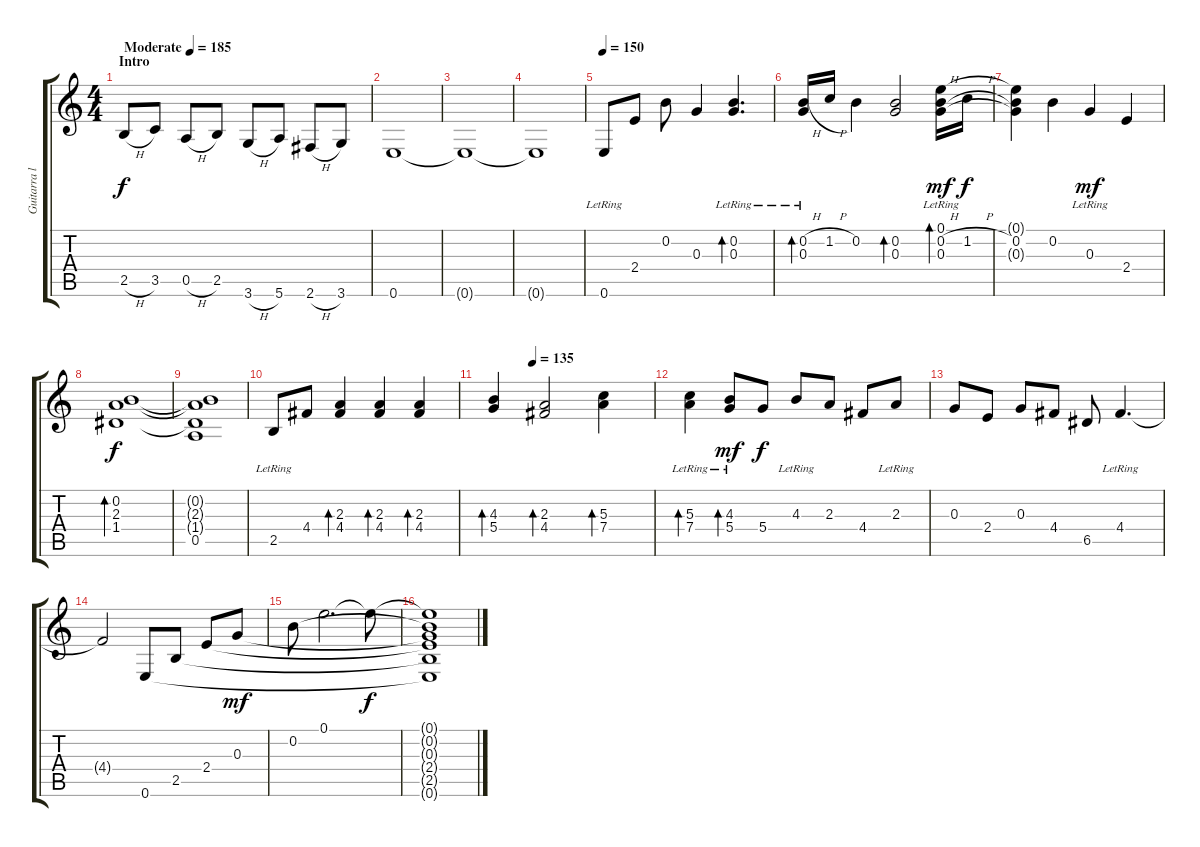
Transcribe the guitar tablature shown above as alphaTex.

\track ("Guitarra lider" "Guitarra l") {instrument acousticguitarsteel}
\staff {score tabs}
\tuning (E4 B3 G3 D3 A2 E2) {hide}
\ts (4 4)
\section ("" "Intro")
\tempo (185 "Moderate")
\tempo 175
\tempo (185 "Moderate")
\clef g2
\ks c
2.5{h}.8{dy f instrument acousticguitarsteel} 3.5.8 0.5{h}.8 2.5.8 3.6{h}.8 5.6.8 2.6{h}.8 3.6.8 |
0.6.1 |
0.6{t}.1 |
0.6{t}.1 |
\tempo 150
0.6{lr}.8 2.4.8 0.2.8 0.3.4 (0.2{lr} 0.3).4{d bd 480} |
(0.2{h} 0.3{lr}).16{bd 480} 1.2{h}.16 0.2.4 (0.2 0.3).2{bd 240} (0.1 0.2{h} 0.3{lr}).16{bd 480 dy mf} 1.2{h}.16{dy f} |
(0.1{t} 0.2 0.3{t}).4 0.2.4 0.3{lr}.4{dy mf} 2.4.4 |
(0.2 2.3 1.4).1{bd 480 dy f} |
(0.2{t} 2.3{t} 1.4{t} 0.5).1 |
2.5{lr}.8 4.4.8 (2.3 4.4).4{bd 480} (2.3 4.4).4{bd 480} (2.3 4.4).4{bd 480} |
\tempo (135 0.25)
(4.3 5.4).4{bd 240} (2.3 4.4).2{bd 240} (5.3 7.4).4{bd 480} |
(5.3{lr} 7.4).4{bd 240} (4.3{lr} 5.4{lr}).8{bd 240 dy mf} 5.4.8{dy f} 4.3{lr}.8 2.3.8 4.4.8 2.3{lr}.8 |
0.3.8 2.4.8 0.3.8 4.4.8 6.5.8 4.4{lr}.4{d} |
4.4{t}.2 0.6.8 2.5.8 2.4.8 0.3.8{dy mf} |
0.2.8 0.1.2{d} 0.1{t}.8{dy f} |
(0.1{t} 0.2{t} 0.3{t} 2.4{t} 2.5{t} 0.6{t}).1
